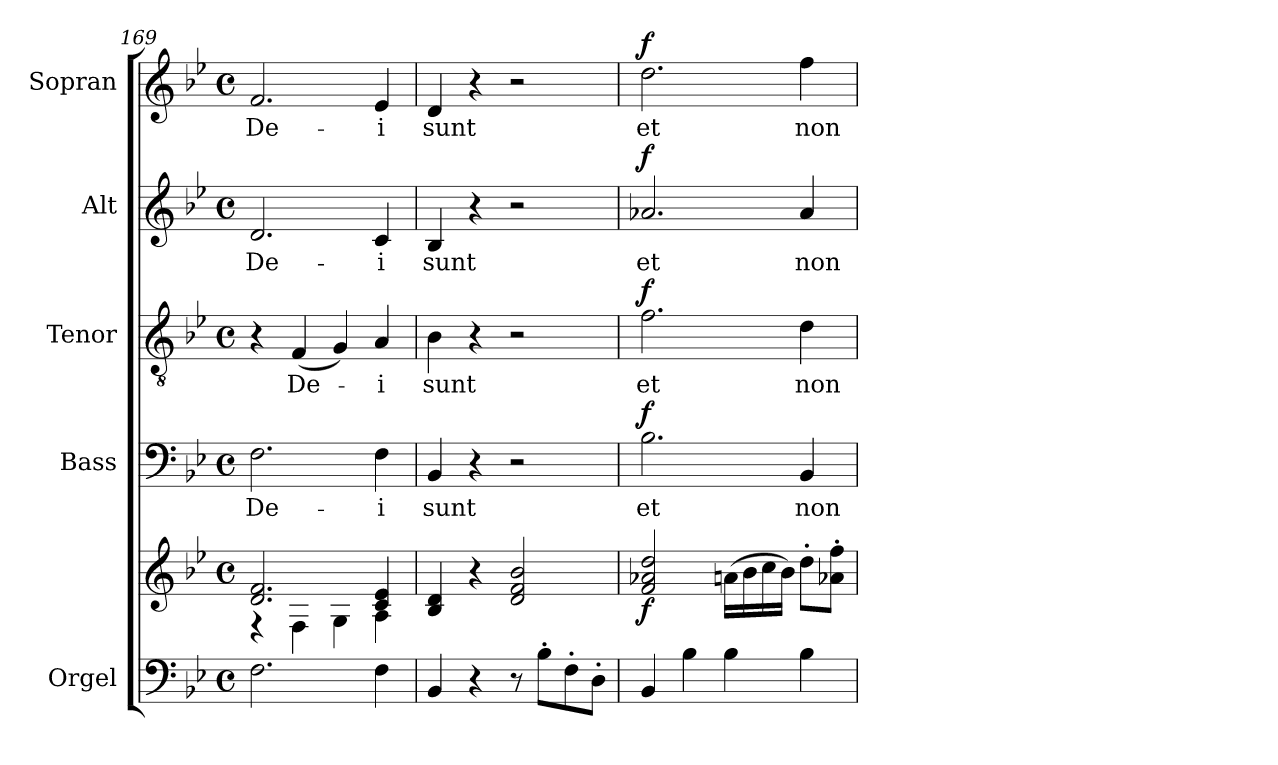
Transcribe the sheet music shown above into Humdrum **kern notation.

**kern	**kern	**dynam	**kern	**text	**dynam	**kern	**text	**dynam	**kern	**text	**dynam	**kern	**text	**dynam
*part5	*part5	*part5	*part4	*part4	*part4	*part3	*part3	*part3	*part2	*part2	*part2	*part1	*part1	*part1
*staff6	*staff5	*staff5/6	*staff4	*staff4	*staff4	*staff3	*staff3	*staff3	*staff2	*staff2	*staff2	*staff1	*staff1	*staff1
*I"Orgel	*	*	*I"Bass	*	*	*I"Tenor	*	*	*I"Alt	*	*	*I"Sopran	*	*
*I'Org.	*	*	*I'B.	*	*	*I'T.	*	*	*I'A.	*	*	*I'S.	*	*
*clefF4	*clefG2	*	*clefF4	*	*	*clefGv2	*	*	*clefG2	*	*	*clefG2	*	*
*k[b-e-]	*k[b-e-]	*	*k[b-e-]	*	*	*k[b-e-]	*	*	*k[b-e-]	*	*	*k[b-e-]	*	*
*B-:	*B-:	*	*B-:	*	*	*B-:	*	*	*B-:	*	*	*B-:	*	*
*M4/4	*M4/4	*	*M4/4	*	*	*M4/4	*	*	*M4/4	*	*	*M4/4	*	*
*met(c)	*met(c)	*	*met(c)	*	*	*met(c)	*	*	*met(c)	*	*	*met(c)	*	*
=169	=169	=169	=169	=169	=169	=169	=169	=169	=169	=169	=169	=169	=169	=169
*	*^	*	*	*	*	*	*	*	*	*	*	*	*	*
!	!	!	!	!	!LO:LY:b	!	!	!	!	!	!LO:LY:b	!	!	!LO:LY:b	!
2.F\	2.d/ 2.f/	4rF	.	2.F\	De-	.	4r	.	.	2.d/	De-	.	2.f/	De-	.
!	!	!	!	!	!	!	!	!LO:LY:b	!	!	!	!	!	!	!
.	.	4F\	.	.	.	.	(<4F/	De-	.	.	.	.	.	.	.
.	.	4G\	.	.	.	.	4G/)	.	.	.	.	.	.	.	.
!	!	!	!	!	!LO:LY:b	!	!	!LO:LY:b	!	!	!LO:LY:b	!	!	!LO:LY:b	!
4F\	4c/ 4e-/	4A\	.	4F\	-i	.	4A/	-i	.	4c/	-i	.	4e-/	-i	.
=170	=170	=170	=170	=170	=170	=170	=170	=170	=170	=170	=170	=170	=170	=170	=170
!	!	!	!	!	!LO:LY:b	!	!	!LO:LY:b	!	!	!LO:LY:b	!	!	!LO:LY:b	!
*	*v	*v	*	*	*	*	*	*	*	*	*	*	*	*	*
4BB-/	4B-/ 4d/	.	4BB-/	sunt	.	4B-\	sunt	.	4B-/	sunt	.	4d/	sunt	.
4r	4r	.	4r	.	.	4r	.	.	4r	.	.	4r	.	.
8r	2d/ 2f/ 2b-/	.	2r	.	.	2r	.	.	2r	.	.	2r	.	.
8B-'>\L	.	.	.	.	.	.	.	.	.	.	.	.	.	.
8F'>\	.	.	.	.	.	.	.	.	.	.	.	.	.	.
8D'>\J	.	.	.	.	.	.	.	.	.	.	.	.	.	.
=171	=171	=171	=171	=171	=171	=171	=171	=171	=171	=171	=171	=171	=171	=171
!	!	!LO:DY:b	!	!LO:LY:b	!LO:DY:a	!	!LO:LY:b	!LO:DY:a	!	!LO:LY:b	!LO:DY:a	!	!LO:LY:b	!LO:DY:a
4BB-/	2f/ 2a-X/ 2dd/	f	2.B-\	et	f	2.f\	et	f	2.a-X/	et	f	2.dd\	et	f
4B-\	.	.	.	.	.	.	.	.	.	.	.	.	.	.
4B-\	(>16an\LL	.	.	.	.	.	.	.	.	.	.	.	.	.
.	16b-\	.	.	.	.	.	.	.	.	.	.	.	.	.
.	16cc\	.	.	.	.	.	.	.	.	.	.	.	.	.
.	16b-\JJ)	.	.	.	.	.	.	.	.	.	.	.	.	.
!	!	!	!	!LO:LY:b	!	!	!LO:LY:b	!	!	!LO:LY:b	!	!	!LO:LY:b	!
4B-\	8dd'>\L	.	4BB-/	non	.	4d\	non	.	4a-/	non	.	4ff\	non	.
.	8a-X\'> 8ff\'>J	.	.	.	.	.	.	.	.	.	.	.	.	.
=	=	=	=	=	=	=	=	=	=	=	=	=	=	=
*-	*-	*-	*-	*-	*-	*-	*-	*-	*-	*-	*-	*-	*-	*-
